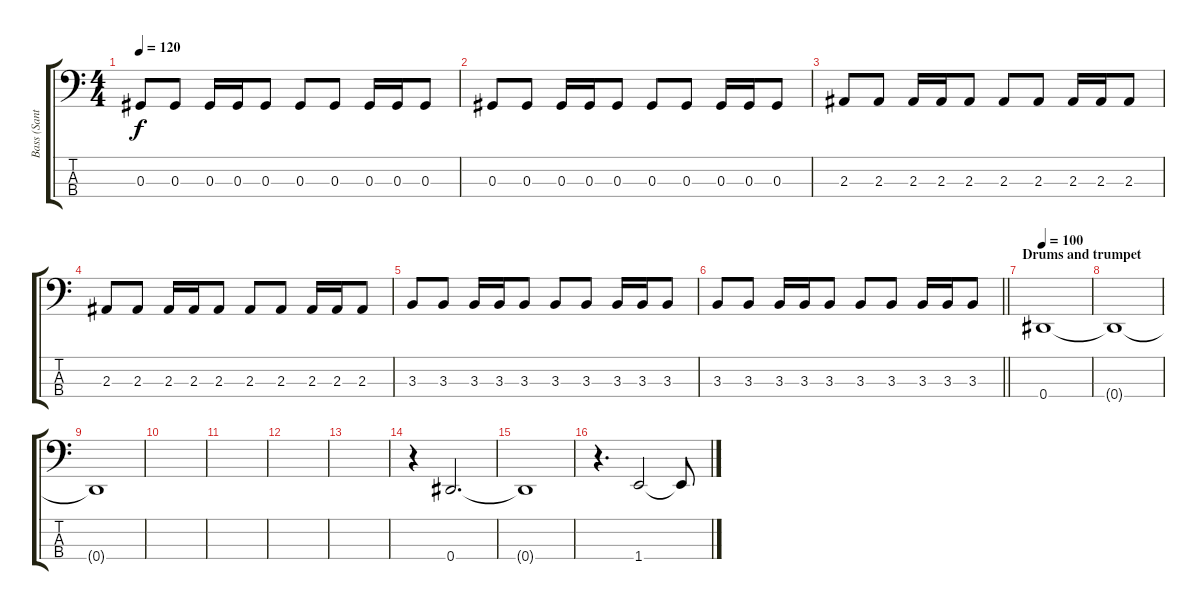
\track ("Bass (Santi)" "Bass (Sant") {instrument electricbassfinger}
\staff {score tabs}
\tuning (Gb2 Db2 Ab1 Eb1) {hide}
\ts (4 4)
\tempo 120
\clef f4
\ks c
0.3.8{dy f} 0.3.8 0.3.16 0.3.16 0.3.8 0.3.8 0.3.8 0.3.16 0.3.16 0.3.8 |
0.3.8 0.3.8 0.3.16 0.3.16 0.3.8 0.3.8 0.3.8 0.3.16 0.3.16 0.3.8 |
2.3.8 2.3.8 2.3.16 2.3.16 2.3.8 2.3.8 2.3.8 2.3.16 2.3.16 2.3.8 |
2.3.8 2.3.8 2.3.16 2.3.16 2.3.8 2.3.8 2.3.8 2.3.16 2.3.16 2.3.8 |
3.3.8 3.3.8 3.3.16 3.3.16 3.3.8 3.3.8 3.3.8 3.3.16 3.3.16 3.3.8 |
\barLineRight lightlight
3.3.8 3.3.8 3.3.16 3.3.16 3.3.8 3.3.8 3.3.8 3.3.16 3.3.16 3.3.8 |
\section ("" "Drums and trumpet")
\tempo 100
0.4.1 |
0.4{t}.1 |
0.4{t}.1 |
|
|
|
|
r.4 0.4.2{d} |
0.4{t}.1 |
r.4{d} 1.4.2 1.4{t}.8
